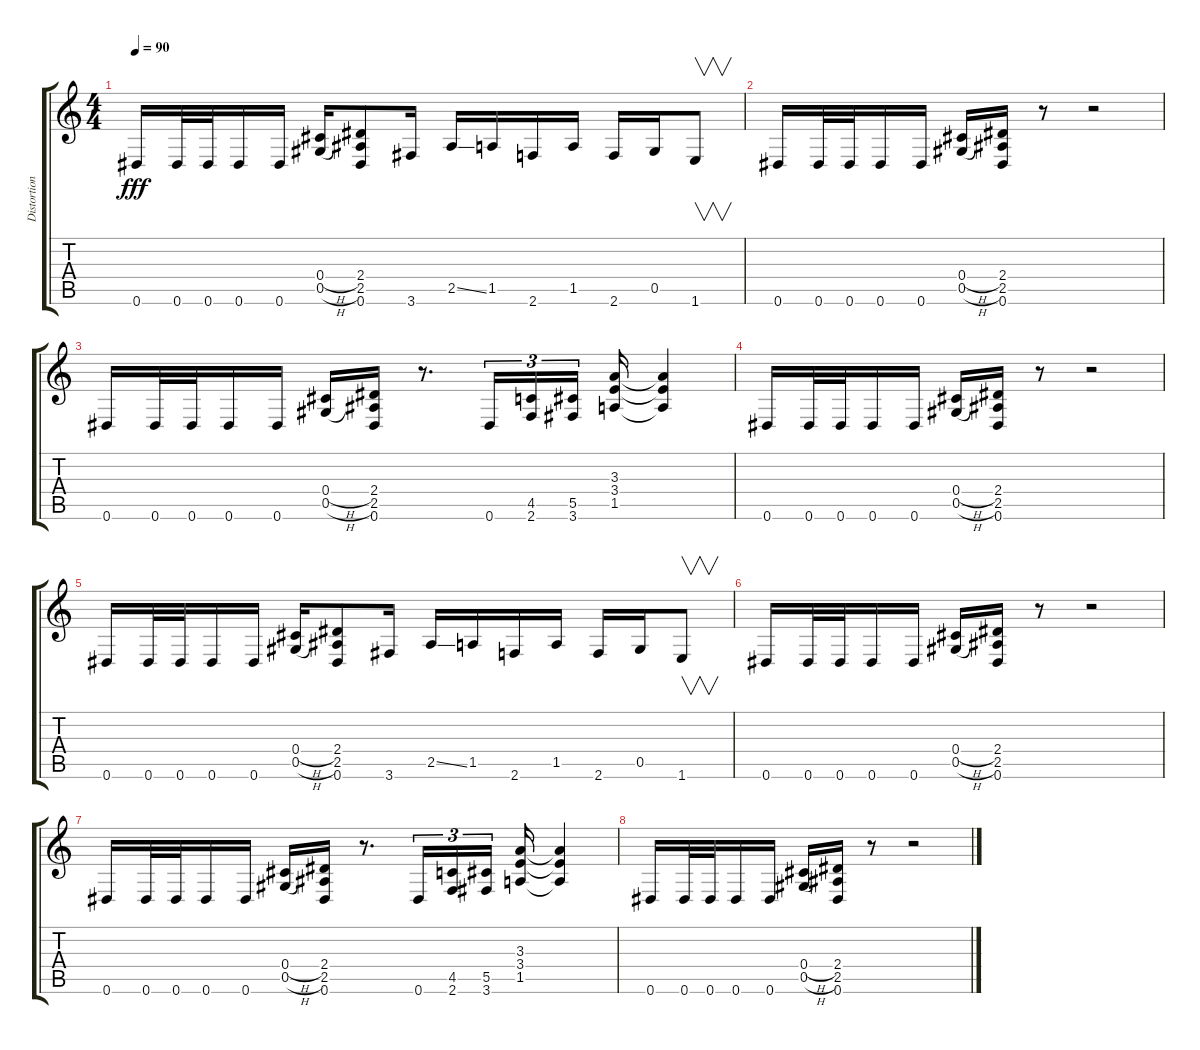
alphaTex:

\track ("Distortion Guitar" "Distortion") {instrument distortionguitar}
\staff {score tabs}
\tuning (Eb4 Bb3 Gb3 Db3 Ab2 Eb2) {hide}
\ts (4 4)
\tempo 90
\clef g2
\ks c
0.6.16{dy fff} 0.6.32 0.6.32 0.6.16 0.6.16 (0.4{h} 0.5{h}).16 (2.4 2.5 0.6).8 3.6.16 2.5{ss}.16 1.5.16 2.6.16 1.5.16 2.6.16 0.5.16 1.6.8{v} |
0.6.16 0.6.32 0.6.32 0.6.16 0.6.16 (0.4{h} 0.5{h}).16 (2.4 2.5 0.6).16 r.8 r.2 |
0.6.16 0.6.32 0.6.32 0.6.16 0.6.16 (0.4{h} 0.5{h}).16 (2.4 2.5 0.6).16 r.8{d} 0.6.16{tu (3 2)} (4.5 2.6).16{tu (3 2)} (5.5 3.6).16{tu (3 2)} (3.3 3.4 1.5).16 (3.3{t} 3.4{t} 1.5{t}).4 |
0.6.16 0.6.32 0.6.32 0.6.16 0.6.16 (0.4{h} 0.5{h}).16 (2.4 2.5 0.6).16 r.8 r.2 |
0.6.16 0.6.32 0.6.32 0.6.16 0.6.16 (0.4{h} 0.5{h}).16 (2.4 2.5 0.6).8 3.6.16 2.5{ss}.16 1.5.16 2.6.16 1.5.16 2.6.16 0.5.16 1.6.8{v} |
0.6.16 0.6.32 0.6.32 0.6.16 0.6.16 (0.4{h} 0.5{h}).16 (2.4 2.5 0.6).16 r.8 r.2 |
0.6.16 0.6.32 0.6.32 0.6.16 0.6.16 (0.4{h} 0.5{h}).16 (2.4 2.5 0.6).16 r.8{d} 0.6.16{tu (3 2)} (4.5 2.6).16{tu (3 2)} (5.5 3.6).16{tu (3 2)} (3.3 3.4 1.5).16 (3.3{t} 3.4{t} 1.5{t}).4 |
0.6.16 0.6.32 0.6.32 0.6.16 0.6.16 (0.4{h} 0.5{h}).16 (2.4 2.5 0.6).16 r.8 r.2
